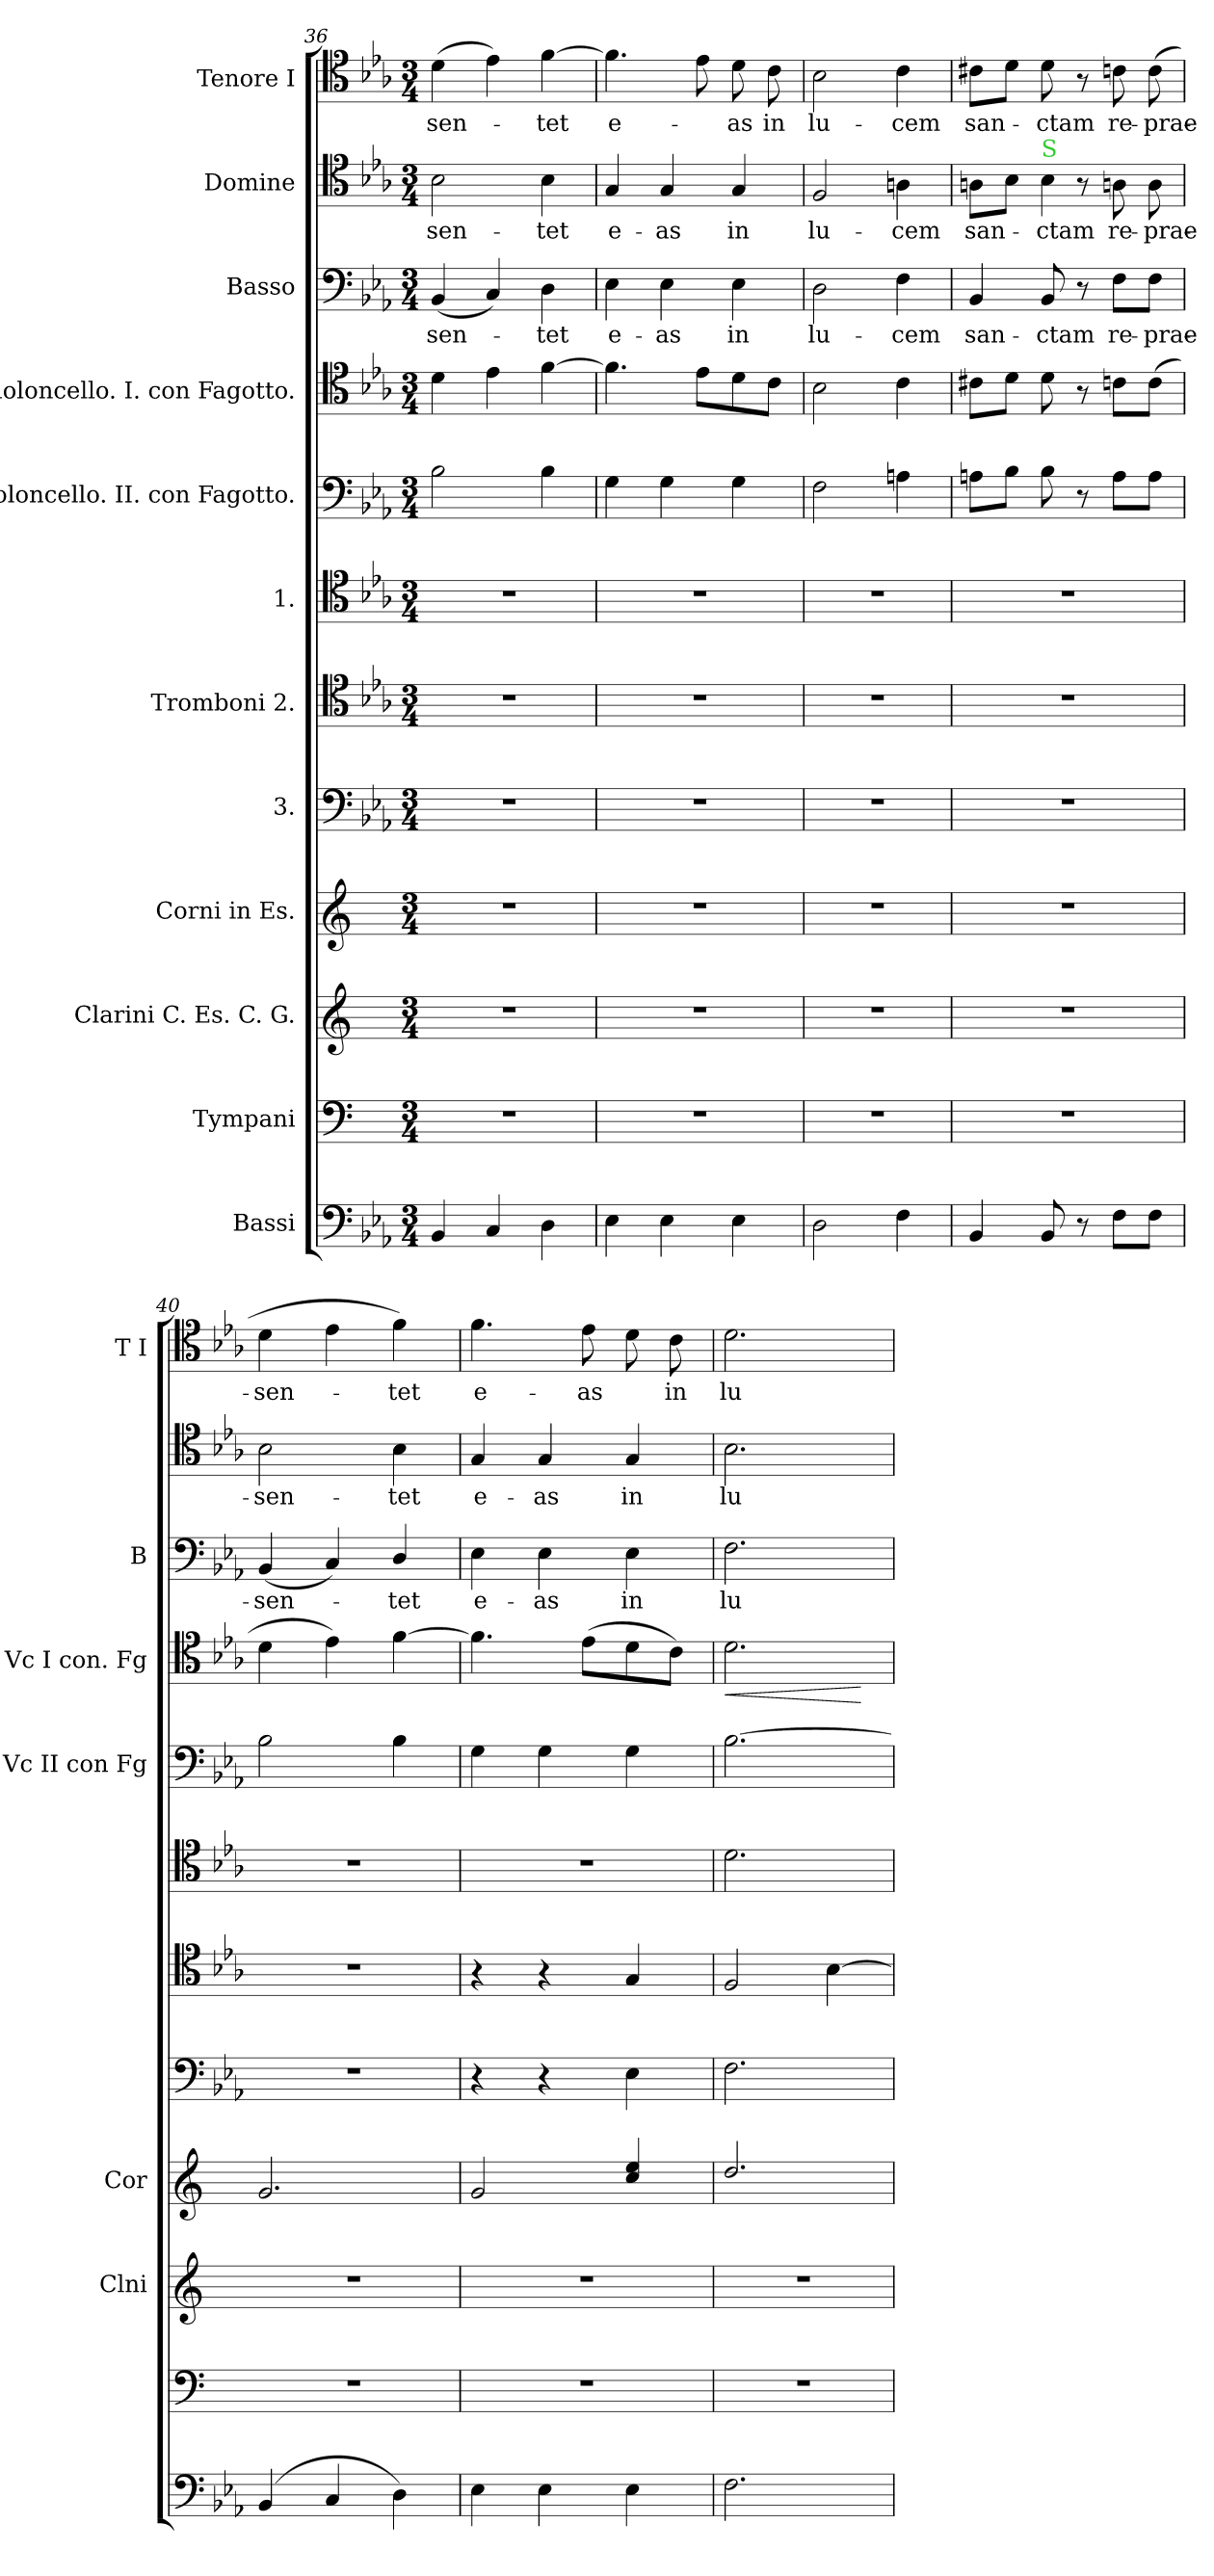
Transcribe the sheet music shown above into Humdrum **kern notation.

**kern	**kern	**kern	**kern	**kern	**kern	**kern	**kern	**kern	**dynam	**kern	**text	**kern	**text	**kern	**text
*part12	*part11	*part10	*part9	*part8	*part7	*part6	*part5	*part4	*part4	*part3	*part3	*part2	*part2	*part1	*part1
*staff12	*staff11	*staff10	*staff9	*staff8	*staff7	*staff6	*staff5	*staff4	*staff4	*staff3	*staff3	*staff2	*staff2	*staff1	*staff1
*I"Bassi	*I"Tympani	*I"Clarini C. Es. C. G.	*I"Corni in Es.	*I"3.	*I"Tromboni 2.	*I"1.	*I"Violoncello. II. con Fagotto.	*I"Violoncello. I. con Fagotto.	*	*I"Basso	*	*I"Domine	*	*I"Tenore I	*
*	*	*I'Clni	*I'Cor	*	*	*	*I'Vc II con Fg	*I'Vc I con. Fg	*	*I'B	*	*	*	*I'T I	*
*clefF4	*clefF4	*clefG2	*clefG2	*clefF4	*clefC4	*clefC4	*clefF4	*clefC4	*	*clefF4	*	*clefC4	*	*clefC4	*
*	*	*	*ITrd5c9	*	*	*	*	*	*	*	*	*	*	*	*
*k[b-e-a-]	*k[]	*k[]	*k[b-e-a-]	*k[b-e-a-]	*k[b-e-a-]	*k[b-e-a-]	*k[b-e-a-]	*k[b-e-a-]	*	*k[b-e-a-]	*	*k[b-e-a-]	*	*k[b-e-a-]	*
*c:	*	*	*	*c:	*c:	*c:	*c:	*c:	*	*c:	*	*c:	*	*c:	*
*M3/4	*M3/4	*M3/4	*M3/4	*M3/4	*M3/4	*M3/4	*M3/4	*M3/4	*	*M3/4	*	*M3/4	*	*M3/4	*
=36	=36	=36	=36	=36	=36	=36	=36	=36	=36	=36	=36	=36	=36	=36	=36
4BB-/	2.r	2.r	2.r	2.r	2.r	2.r	2B-\	4d\	.	(<4BB-/	-sen-	2B-\	-sen-	(>4d\	-sen-
4C/	.	.	.	.	.	.	.	4e-\	.	4C/)	.	.	.	4e-\)	.
4D\	.	.	.	.	.	.	4B-\	[4f\	.	4D\	-tet	4B-\	-tet	[4f\	-tet
=37	=37	=37	=37	=37	=37	=37	=37	=37	=37	=37	=37	=37	=37	=37	=37
4E-\	2.r	2.r	2.r	2.r	2.r	2.r	4G\	4.f\]	.	4E-\	e-	4G/	e-	4.f\]	e-
4E-\	.	.	.	.	.	.	4G\	.	.	4E-\	-as	4G/	-as	.	.
.	.	.	.	.	.	.	.	8e-\L	.	.	.	.	.	8e-\	.
4E-\	.	.	.	.	.	.	4G\	8d\	.	4E-\	in	4G/	in	8d\	-as
.	.	.	.	.	.	.	.	8c\J	.	.	.	.	.	8c\	in
=38	=38	=38	=38	=38	=38	=38	=38	=38	=38	=38	=38	=38	=38	=38	=38
2D\	2.r	2.r	2.r	2.r	2.r	2.r	2F\	2B-\	.	2D\	lu-	2F/	lu-	2B-\	lu-
4F\	.	.	.	.	.	.	4An\	4c\	.	4F\	-cem	4An\	-cem	4c\	-cem
=39	=39	=39	=39	=39	=39	=39	=39	=39	=39	=39	=39	=39	=39	=39	=39
4BB-/	2.r	2.r	2.r	2.r	2.r	2.r	8An\L	8c#X\L	.	4BB-/	san-	8An\L	san-	8c#X\L	san-
.	.	.	.	.	.	.	8B-\J	8d\J	.	.	.	8B-\J	.	8d\J	.
!	!	!	!	!	!	!	!	!	!	!	!	!LO:TX:a:color=limegreen:t=S	!	!	!
!	!	!	!	!	!	!	!	!	!	!	!	!LO:N:vis=4	!	!	!
8BB-/	.	.	.	.	.	.	8B-\	8d\	.	8BB-/	-ctam	8B-\	-ctam	8d\	-ctam
8r	.	.	.	.	.	.	8r	8r	.	8r	.	8r	.	8r	.
8F\L	.	.	.	.	.	.	8A\L	8cn\L	.	8F\L	re-	8An\	re-	8cn\	re-
8F\J	.	.	.	.	.	.	8A\J	(>8c\J	.	8F\J	-prae-	8A\	-prae-	(>8c\	-prae-
=40	=40	=40	=40	=40	=40	=40	=40	=40	=40	=40	=40	=40	=40	=40	=40
(<4BB-/	2.r	2.r	2.B-/	2.r	2.r	2.r	2B-\	4d\	.	(<4BB-/	-sen-	2B-\	-sen-	4d\	-sen-
4C/	.	.	.	.	.	.	.	4e-\)	.	4C/)	.	.	.	4e-\	.
4D\)	.	.	.	.	.	.	4B-\	[4f\	.	4D/	-tet	4B-\	-tet	4f\)	-tet
=41	=41	=41	=41	=41	=41	=41	=41	=41	=41	=41	=41	=41	=41	=41	=41
4E-\	2.r	2.r	2B-/	4r	4r	2.r	4G\	4.f\]	.	4E-\	e-	4G/	e-	4.f\	e-
4E-\	.	.	.	4r	4r	.	4G\	.	.	4E-\	-as	4G/	-as	.	.
.	.	.	.	.	.	.	.	(>8e-\L	.	.	.	.	.	8e-\	-as
4E-\	.	.	4e-/ 4g/	4E-\	4G/	.	4G\	8d\	.	4E-\	in	4G/	in	8d\	.
.	.	.	.	.	.	.	.	8c\J)	.	.	.	.	.	8c\	in
=42	=42	=42	=42	=42	=42	=42	=42	=42	=42	=42	=42	=42	=42	=42	=42
!	!	!	!	!	!	!	!	!	!LO:HP:b	!	!	!	!	!	!
2.F\	2.r	2.r	2.f/	2.F\	2F/	2.d\	[2.B-\	2.d\	<	2.F\	lu-	2.B-\	lu-	2.d\	lu-
.	.	.	.	.	[4B-\	.	.	.	.	.	.	.	.	.	.
.	.	.	.	.	.	.	.	.	[	.	.	.	.	.	.
=	=	=	=	=	=	=	=	=	=	=	=	=	=	=	=
*-	*-	*-	*-	*-	*-	*-	*-	*-	*-	*-	*-	*-	*-	*-	*-
